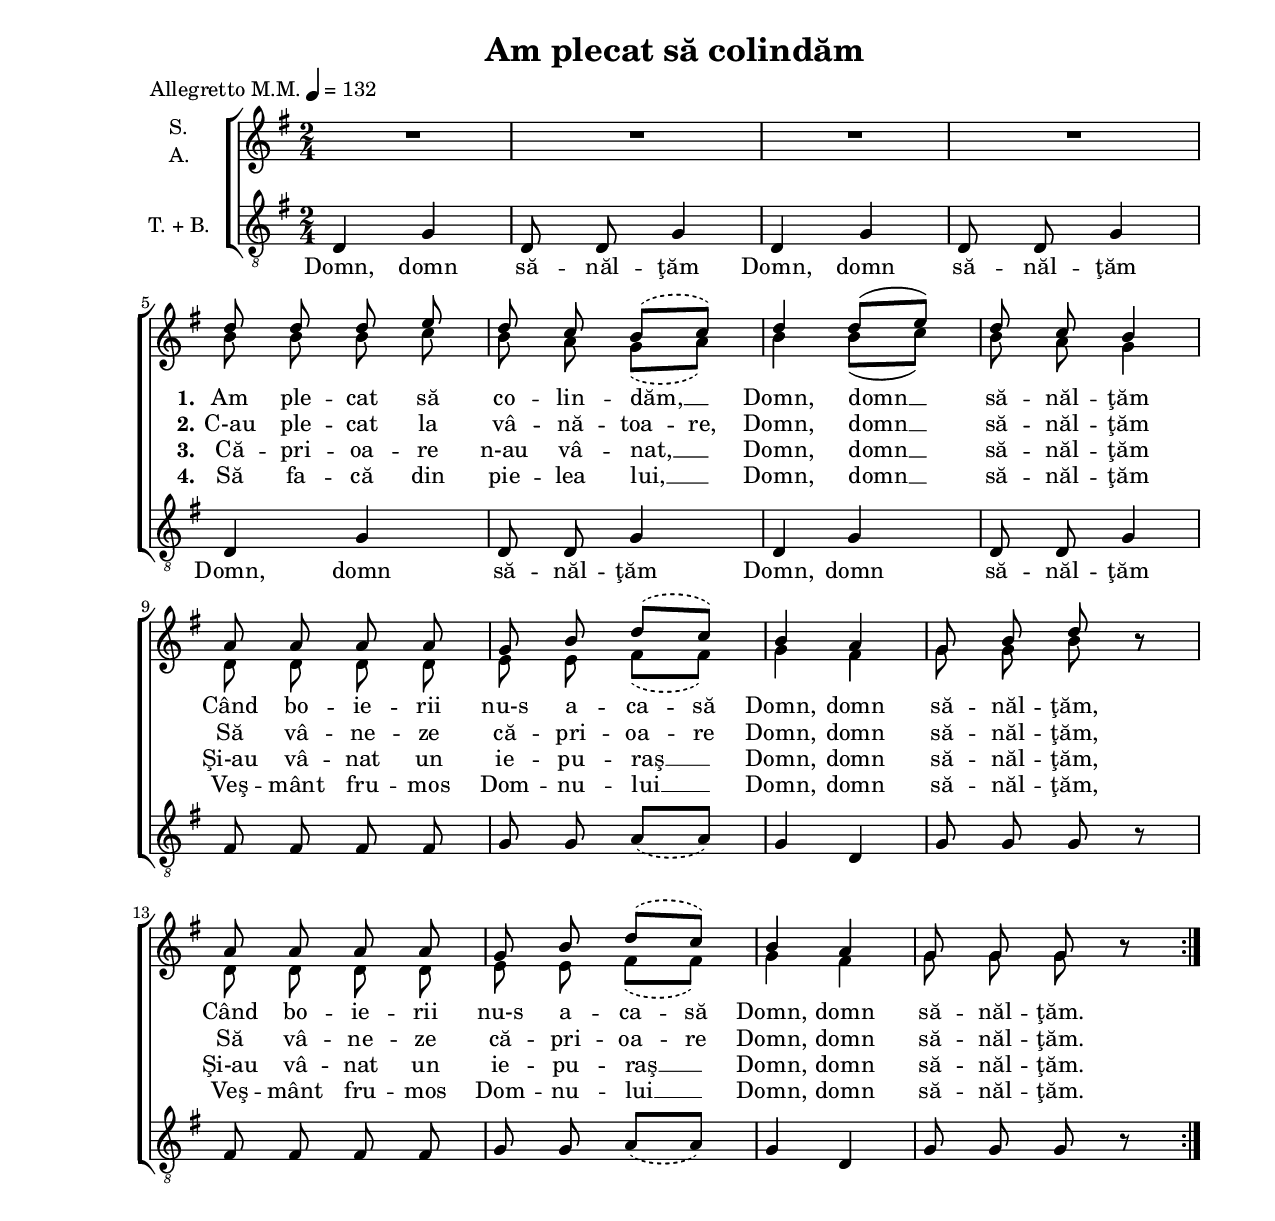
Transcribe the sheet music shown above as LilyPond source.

\version "2.11.57"

\paper {
  #(set-paper-size "letter")
  left-margin = 1\in
  line-width = 7\in
  top-margin = 0.5\in
}

\header {
  title = "Am plecat să colindăm"
  meter = \markup { Allegretto M.M. \note #"4" #1 = 132 }
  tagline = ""
}

global = {
  #(set-global-staff-size 18)
  \set Staff.midiInstrument = "clarinet"
  \key g \major
  \time 2/4
  \autoBeamOff
}

womenWordsOne = \lyricmode {
  \set stanza = "1."
  Am ple -- cat să co -- lin -- dăm, __
  Domn, domn __ să -- năl -- ţăm
  \set ignoreMelismata = ##t
  Când bo -- ie -- rii nu-s a -- ca -- să Domn, domn să -- năl -- ţăm,
  Când bo -- ie -- rii nu-s a -- ca -- să Domn, domn să -- năl -- ţăm.
}

womenWordsTwo = \lyricmode {
  \set stanza = "2."
  \set ignoreMelismata = ##t
  C-au ple -- cat la vâ -- nă -- toa -- re,
  \set ignoreMelismata = ##f
  Domn, domn __ să -- năl -- ţăm
  \set ignoreMelismata = ##t
  Să vâ -- ne -- ze că -- pri -- oa -- re Domn, domn să -- năl -- ţăm,
  Să vâ -- ne -- ze că -- pri -- oa -- re Domn, domn să -- năl -- ţăm.
}

womenWordsThree = \lyricmode {
  \set stanza = "3."
  Că -- pri -- oa -- re n-au vâ -- nat, __
  Domn, domn __ să -- năl -- ţăm
  Şi-au vâ -- nat un ie -- pu -- raş __ Domn, domn să -- năl -- ţăm,
  Şi-au vâ -- nat un ie -- pu -- raş __ Domn, domn să -- năl -- ţăm.
}

womenWordsFour = \lyricmode {
  \set stanza = "4."
  Să fa -- că din pie -- lea lui, __
  Domn, domn __ să -- năl -- ţăm
  Veş -- mânt fru -- mos Dom -- nu -- lui __ Domn, domn să -- năl -- ţăm,
  Veş -- mânt fru -- mos Dom -- nu -- lui __ Domn, domn să -- năl -- ţăm.
}

menWords = \lyricmode {
  Domn, domn să -- năl -- ţăm
  Domn, domn să -- năl -- ţăm
  Domn, domn să -- năl -- ţăm
  Domn, domn să -- năl -- ţăm
}

sopMusic = \relative {
  \set Staff.vocalName = \markup { \column { "S." "A." }}
  \repeat volta 4 {
    \oneVoice
    R2 R2 R2 R2
    \break

    \voiceOne
    d'8 d8 d8 e8
    \slurDashed
    d8 c8 b8([ c8)]
    \slurSolid
    d4 d8([ e8)]
    d8 c8 b4
    \break
    
    a8 a8 a8 a8
    \slurDashed
    g8 b8 d8([ c8)]
    \slurSolid
    b4 a4
    g8 b8 d8 b8\rest
    
    a8 a8 a8 a8
    \slurDashed
    g8 b8 d8([ c8)]
    \slurSolid
    b4 a4
    g8 g8 g8 b8\rest
  }
}

altoMusic = \relative {
  \repeat volta 4 {
    \oneVoice
    R2 R2 R2 R2
    \voiceTwo
    b'8 b8 b8 c8
    \slurDashed
    b8 a8 g8([ a8)]
    \slurSolid
    b4 b8([ c8)]
    b8 a8 g4
    
    d8 d8 d8 d8
    \slurDashed
    e8 e8 fis8([ fis8)]
    \slurSolid
    g4 fis4
    g8 g8 b8 b8\rest
    
    d,8 d8 d8 d8
    \slurDashed
    e8 e8 fis8([ fis8)]
    \slurSolid
    g4 fis4
    g8 g8 g8 b8\rest
  }
}

menMusic = \relative {
  \set Staff.vocalName = "T. + B."
  \repeat volta 4 {
    d,4 g4
    d8 d8 g4
    d4 g4
    d8 d8 g4
    d4 g4
    d8 d8 g4
    d4 g4
    d8 d8 g4
    
    fis8 fis8 fis8 fis8
    \slurDashed
    g8 g8 a8([ a8)]
    \slurSolid
    g4 d4
    g8 g8 g8 b8\rest
    
    fis8 fis8 fis8 fis8
    \slurDashed
    g8 g8 a8([ a8)]
    \slurSolid
    g4 d4
    g8 g8 g8 b8\rest
  }
}

myScore = \new Score \with {
  \override SpacingSpanner #'shortest-duration-space = #7.0
} <<
  \new ChoirStaff <<
    \new Staff <<
      \new Voice { \global \voiceOne \sopMusic }
      \addlyrics { \womenWordsOne }
      \addlyrics { \womenWordsTwo }
      \addlyrics { \womenWordsThree }
      \addlyrics { \womenWordsFour }
      \new Voice { \global \voiceTwo \altoMusic }
    >>
    
    \new Staff <<
      \clef "G_8"
      \new Voice = "menVoice" { \global \menMusic }
    >>
    \new Lyrics = "menLyrics"
    \context Lyrics = menLyrics \lyricsto menVoice \menWords
  >>
>>

\book {
  \score {
    \myScore
    \layout { }
  }
  \score {
    \unfoldRepeats
    \myScore
    \midi {
      \context {
        \Score
        tempoWholesPerMinute = #(ly:make-moment 132 4)
      }
    }
  }
  \score {
    \unfoldRepeats
    \new Voice { \global \sopMusic }
    \midi {
      \context {
        \Score
        tempoWholesPerMinute = #(ly:make-moment 132 4)
      }
    }
  }
  \score {
    \unfoldRepeats
    \new Voice { \global \altoMusic }
    \midi {
      \context {
        \Score
        tempoWholesPerMinute = #(ly:make-moment 132 4)
      }
    }
  }
  \score {
    \unfoldRepeats
    \new Voice { \global \menMusic }
    \midi {
      \context {
        \Score
        tempoWholesPerMinute = #(ly:make-moment 132 4)
      }
    }
  }
}
